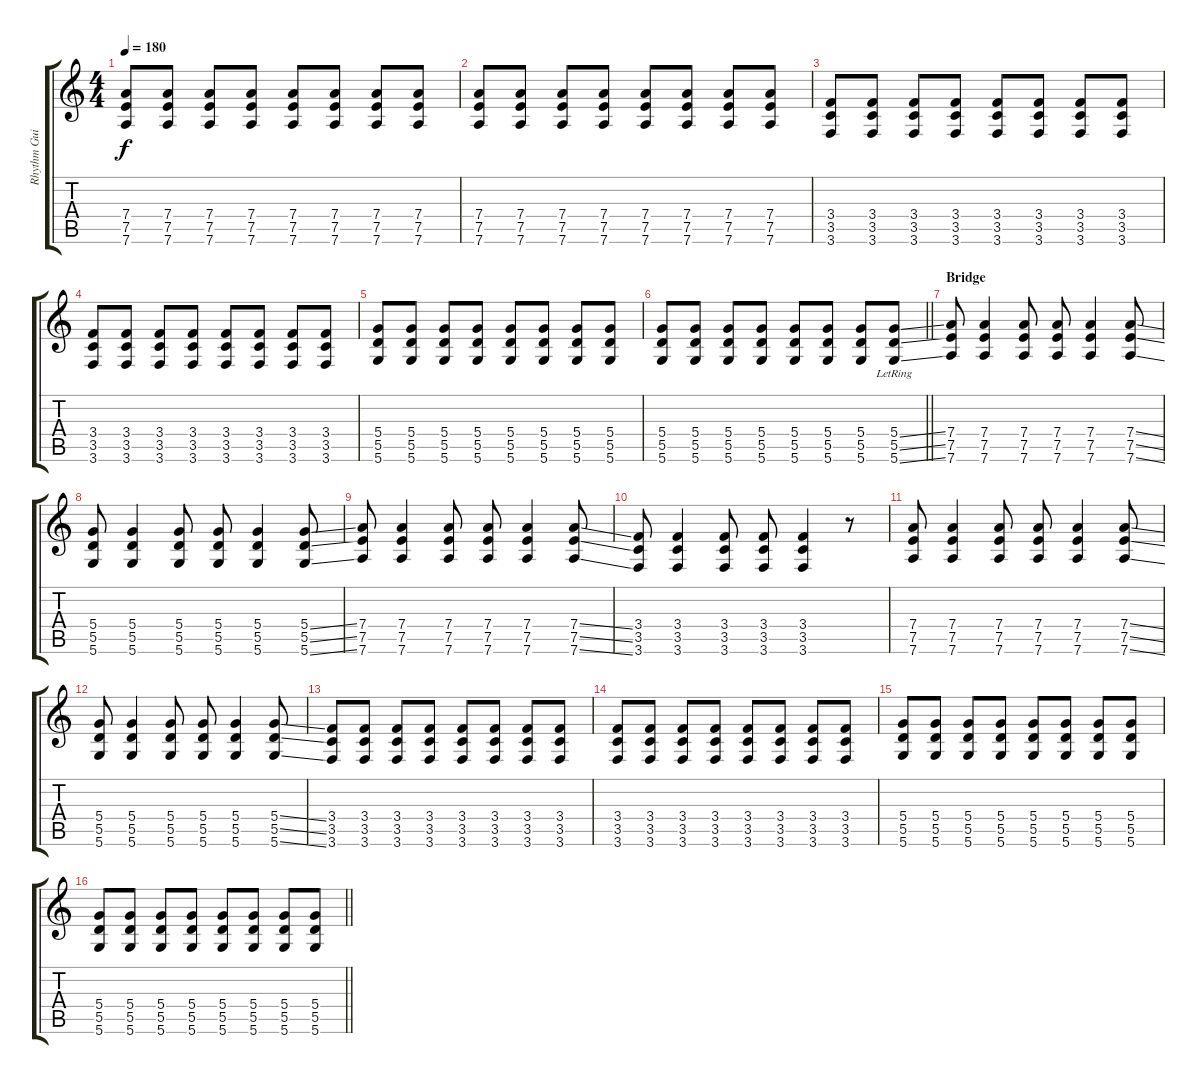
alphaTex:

\track ("Rhythm Guitar" "Rhythm Gui") {instrument distortionguitar}
\staff {score tabs}
\tuning (E4 B3 G3 D3 A2 D2) {hide}
\ts (4 4)
\tempo 180
\clef g2
\ks c
(7.4 7.5 7.6).8{dy f} (7.4 7.5 7.6).8 (7.4 7.5 7.6).8 (7.4 7.5 7.6).8 (7.4 7.5 7.6).8 (7.4 7.5 7.6).8 (7.4 7.5 7.6).8 (7.4 7.5 7.6).8 |
(7.4 7.5 7.6).8 (7.4 7.5 7.6).8 (7.4 7.5 7.6).8 (7.4 7.5 7.6).8 (7.4 7.5 7.6).8 (7.4 7.5 7.6).8 (7.4 7.5 7.6).8 (7.4 7.5 7.6).8 |
(3.4 3.5 3.6).8 (3.4 3.5 3.6).8 (3.4 3.5 3.6).8 (3.4 3.5 3.6).8 (3.4 3.5 3.6).8 (3.4 3.5 3.6).8 (3.4 3.5 3.6).8 (3.4 3.5 3.6).8 |
(3.4 3.5 3.6).8 (3.4 3.5 3.6).8 (3.4 3.5 3.6).8 (3.4 3.5 3.6).8 (3.4 3.5 3.6).8 (3.4 3.5 3.6).8 (3.4 3.5 3.6).8 (3.4 3.5 3.6).8 |
(5.4 5.5 5.6).8 (5.4 5.5 5.6).8 (5.4 5.5 5.6).8 (5.4 5.5 5.6).8 (5.4 5.5 5.6).8 (5.4 5.5 5.6).8 (5.4 5.5 5.6).8 (5.4 5.5 5.6).8 |
\barLineRight lightlight
(5.4 5.5 5.6).8 (5.4 5.5 5.6).8 (5.4 5.5 5.6).8 (5.4 5.5 5.6).8 (5.4 5.5 5.6).8 (5.4 5.5 5.6).8 (5.4 5.5 5.6).8 (5.4{ss lr} 5.5{ss lr} 5.6{ss lr}).8 |
\section ("" "Bridge")
(7.4 7.5 7.6).8 (7.4 7.5 7.6).4 (7.4 7.5 7.6).8 (7.4 7.5 7.6).8 (7.4 7.5 7.6).4 (7.4{ss} 7.5{ss} 7.6{ss}).8 |
(5.4 5.5 5.6).8 (5.4 5.5 5.6).4 (5.4 5.5 5.6).8 (5.4 5.5 5.6).8 (5.4 5.5 5.6).4 (5.4{ss} 5.5{ss} 5.6{ss}).8 |
(7.4 7.5 7.6).8 (7.4 7.5 7.6).4 (7.4 7.5 7.6).8 (7.4 7.5 7.6).8 (7.4 7.5 7.6).4 (7.4{ss} 7.5{ss} 7.6{ss}).8 |
(3.4 3.5 3.6).8 (3.4 3.5 3.6).4 (3.4 3.5 3.6).8 (3.4 3.5 3.6).8 (3.4 3.5 3.6).4 r.8 |
(7.4 7.5 7.6).8 (7.4 7.5 7.6).4 (7.4 7.5 7.6).8 (7.4 7.5 7.6).8 (7.4 7.5 7.6).4 (7.4{ss} 7.5{ss} 7.6{ss}).8 |
(5.4 5.5 5.6).8 (5.4 5.5 5.6).4 (5.4 5.5 5.6).8 (5.4 5.5 5.6).8 (5.4 5.5 5.6).4 (5.4{ss} 5.5{ss} 5.6{ss}).8 |
(3.4 3.5 3.6).8 (3.4 3.5 3.6).8 (3.4 3.5 3.6).8 (3.4 3.5 3.6).8 (3.4 3.5 3.6).8 (3.4 3.5 3.6).8 (3.4 3.5 3.6).8 (3.4 3.5 3.6).8 |
(3.4 3.5 3.6).8 (3.4 3.5 3.6).8 (3.4 3.5 3.6).8 (3.4 3.5 3.6).8 (3.4 3.5 3.6).8 (3.4 3.5 3.6).8 (3.4 3.5 3.6).8 (3.4 3.5 3.6).8 |
(5.4 5.5 5.6).8 (5.4 5.5 5.6).8 (5.4 5.5 5.6).8 (5.4 5.5 5.6).8 (5.4 5.5 5.6).8 (5.4 5.5 5.6).8 (5.4 5.5 5.6).8 (5.4 5.5 5.6).8 |
\barLineRight lightlight
(5.4 5.5 5.6).8 (5.4 5.5 5.6).8 (5.4 5.5 5.6).8 (5.4 5.5 5.6).8 (5.4 5.5 5.6).8 (5.4 5.5 5.6).8 (5.4 5.5 5.6).8 (5.4 5.5 5.6).8
